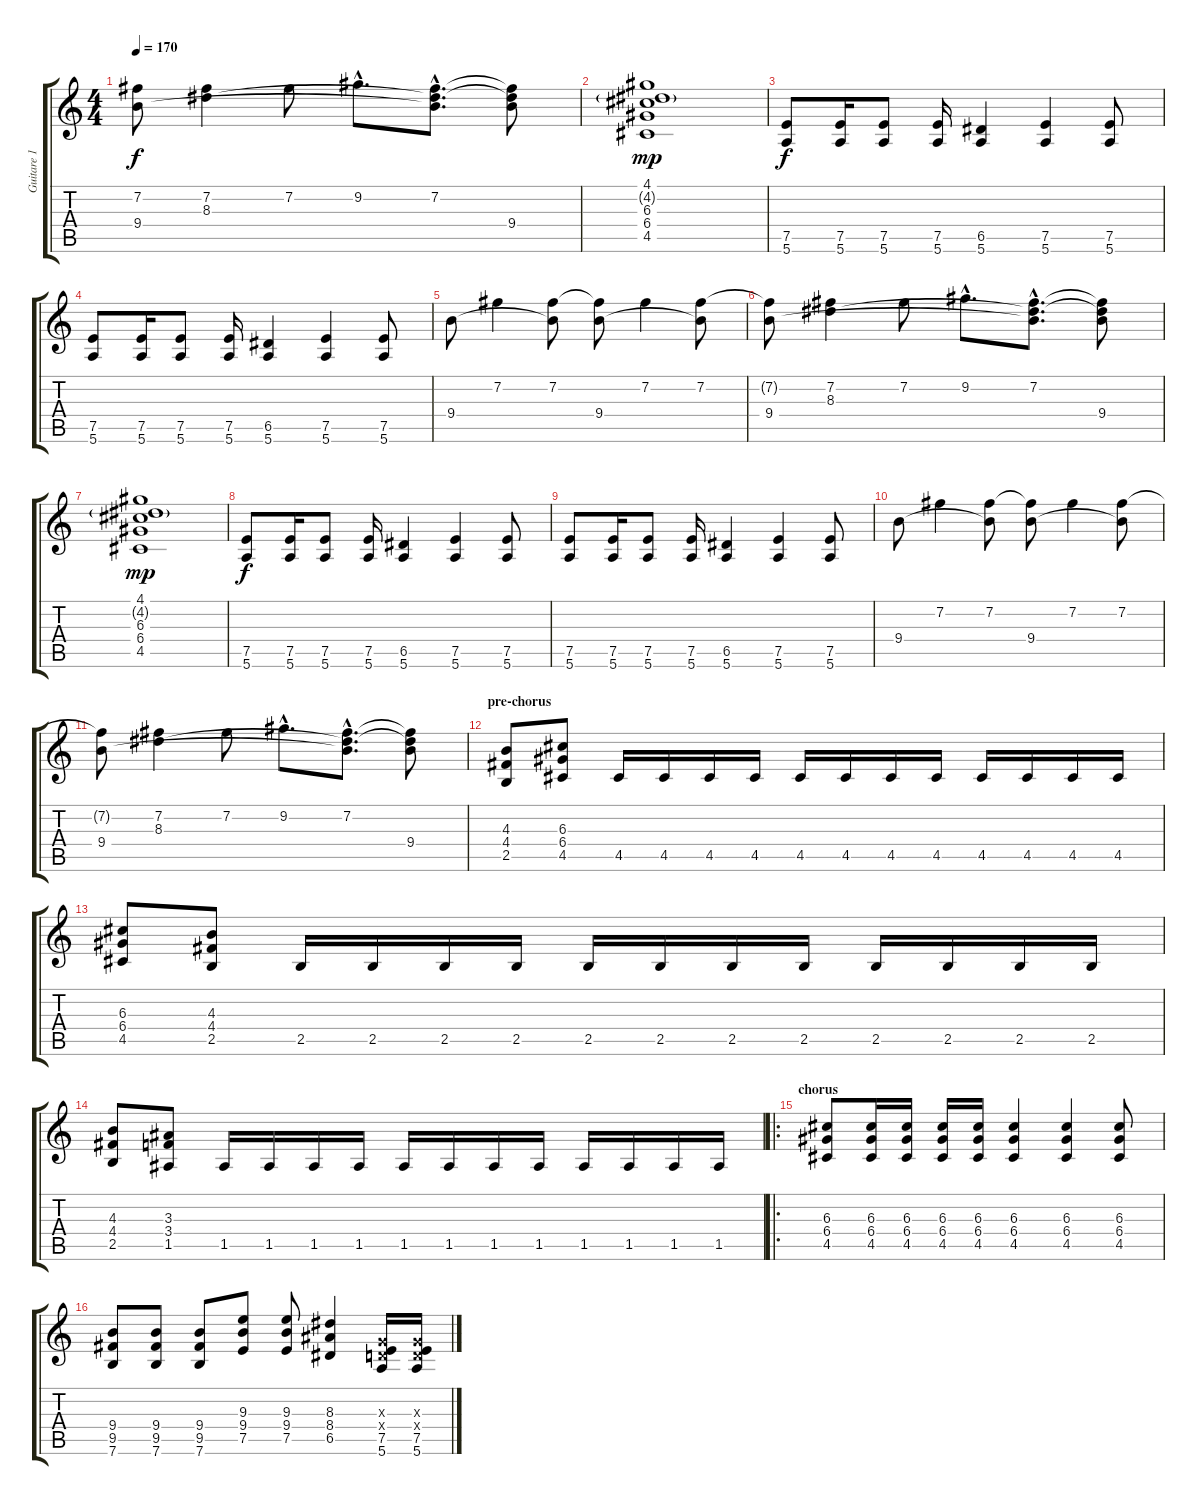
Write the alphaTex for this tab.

\track ("Guitare 1" "Guitare 1") {instrument distortionguitar}
\staff {score tabs}
\tuning (E4 B3 G3 D3 A2 E2) {hide}
\ts (4 4)
\tempo 170
\clef g2
\ks c
(7.2{t} 9.4).8{dy f} (7.2 8.3).4 7.2.8 9.2{hac}.8{d} (7.2{hac} 8.3{hac t} 9.4{hac t}).8{d} (7.2{t} 8.3{t} 9.4).8 |
(4.1 4.2{g} 6.3 6.4 4.5).1{dy mp} |
(7.5 5.6).8{dy f} (7.5 5.6).16 (7.5 5.6).8 (7.5 5.6).16 (6.5 5.6).4 (7.5 5.6).4 (7.5 5.6).8 |
(7.5 5.6).8 (7.5 5.6).16 (7.5 5.6).8 (7.5 5.6).16 (6.5 5.6).4 (7.5 5.6).4 (7.5 5.6).8 |
9.4.8 7.2.4 (7.2 9.4{t}).8 (7.2{t} 9.4).8 7.2.4 (7.2 9.4{t}).8 |
(7.2{t} 9.4).8 (7.2 8.3).4 7.2.8 9.2{hac}.8{d} (7.2{hac} 8.3{hac t} 9.4{hac t}).8{d} (7.2{t} 8.3{t} 9.4).8 |
(4.1 4.2{g} 6.3 6.4 4.5).1{dy mp} |
(7.5 5.6).8{dy f} (7.5 5.6).16 (7.5 5.6).8 (7.5 5.6).16 (6.5 5.6).4 (7.5 5.6).4 (7.5 5.6).8 |
(7.5 5.6).8 (7.5 5.6).16 (7.5 5.6).8 (7.5 5.6).16 (6.5 5.6).4 (7.5 5.6).4 (7.5 5.6).8 |
9.4.8 7.2.4 (7.2 9.4{t}).8 (7.2{t} 9.4).8 7.2.4 (7.2 9.4{t}).8 |
(7.2{t} 9.4).8 (7.2 8.3).4 7.2.8 9.2{hac}.8{d} (7.2{hac} 8.3{hac t} 9.4{hac t}).8{d} (7.2{t} 8.3{t} 9.4).8 |
\section ("" "pre-chorus")
(4.3 4.4 2.5).8 (6.3 6.4 4.5).8 4.5.16 4.5.16 4.5.16 4.5.16 4.5.16 4.5.16 4.5.16 4.5.16 4.5.16 4.5.16 4.5.16 4.5.16 |
(6.3 6.4 4.5).8 (4.3 4.4 2.5).8 2.5.16 2.5.16 2.5.16 2.5.16 2.5.16 2.5.16 2.5.16 2.5.16 2.5.16 2.5.16 2.5.16 2.5.16 |
(4.3 4.4 2.5).8 (3.3 3.4 1.5).8 1.5.16 1.5.16 1.5.16 1.5.16 1.5.16 1.5.16 1.5.16 1.5.16 1.5.16 1.5.16 1.5.16 1.5.16 |
\ro
\section ("" "chorus")
(6.3 6.4 4.5).8 (6.3 6.4 4.5).16 (6.3 6.4 4.5).16 (6.3 6.4 4.5).16 (6.3 6.4 4.5).16 (6.3 6.4 4.5).4 (6.3 6.4 4.5).4 (6.3 6.4 4.5).8 |
(9.4 9.5 7.6).8 (9.4 9.5 7.6).8 (9.4 9.5 7.6).8 (9.3 9.4 7.5).8 (9.3 9.4 7.5).8 (8.3 8.4 6.5).4 (0.3{x} 0.4{x} 7.5 5.6).16 (0.3{x} 0.4{x} 7.5 5.6).16
